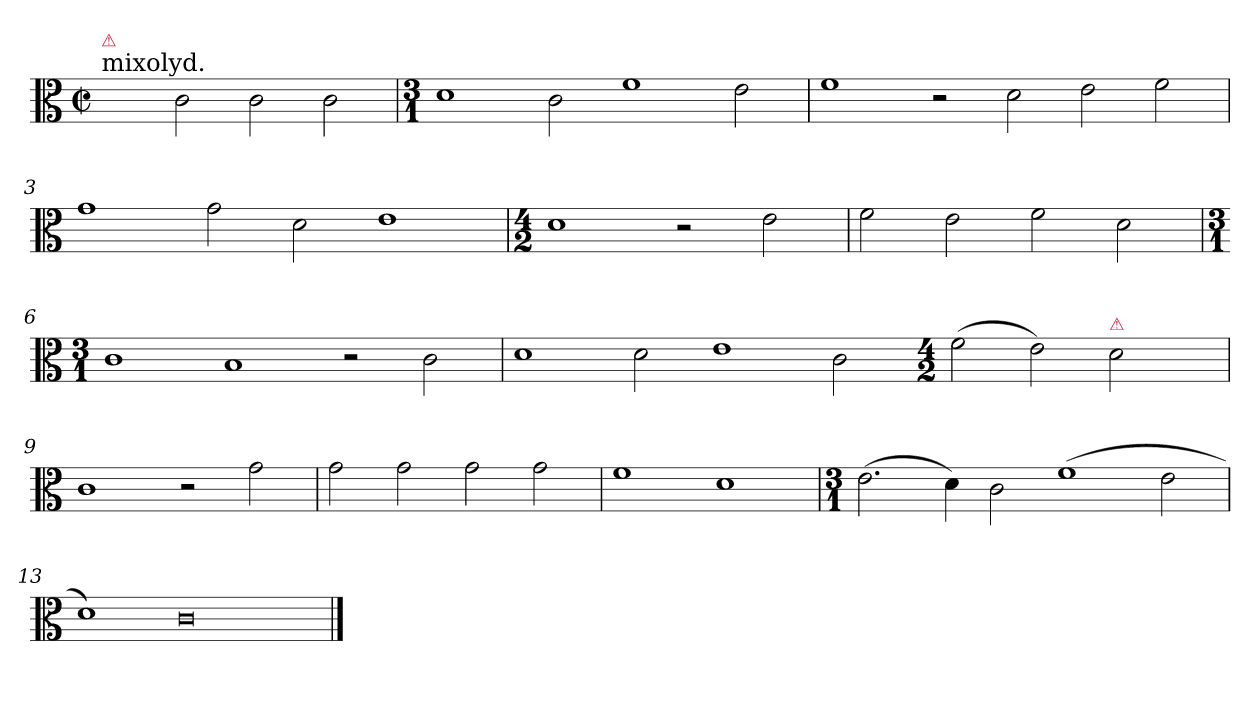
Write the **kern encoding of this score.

**kern
*part1
*staff1
*clefC3
*k[]
*M4/2
*met(c|)
=1
!LO:TX:a:t=mixolyd.
!LO:TX:a:color=crimson:t=⚠
2ryy
2c
2c
2c
=1
*M3/1
1d
2c
1f
2e
=2
1f
2r
2d
2e
2f
=3
1g
2g
2d
1e
=4
*M4/2
1d
2r
2e
=5
2f
2e
2f
2d
=6
*M3/1
1c
1B
2r
2c
=7
1d
2d
1e
2c
=8-
*M4/2
(2f
2e)
!LO:TX:a:color=crimson:t=⚠
!LO:N:vis=2
1d
=9
1c
2r
2g
=10
2g
2g
2g
2g
=11
1f
1d
=12
*M3/1
(2.e
4d)
2c
(1f
2e
=13
1d)
0c
==
*-
